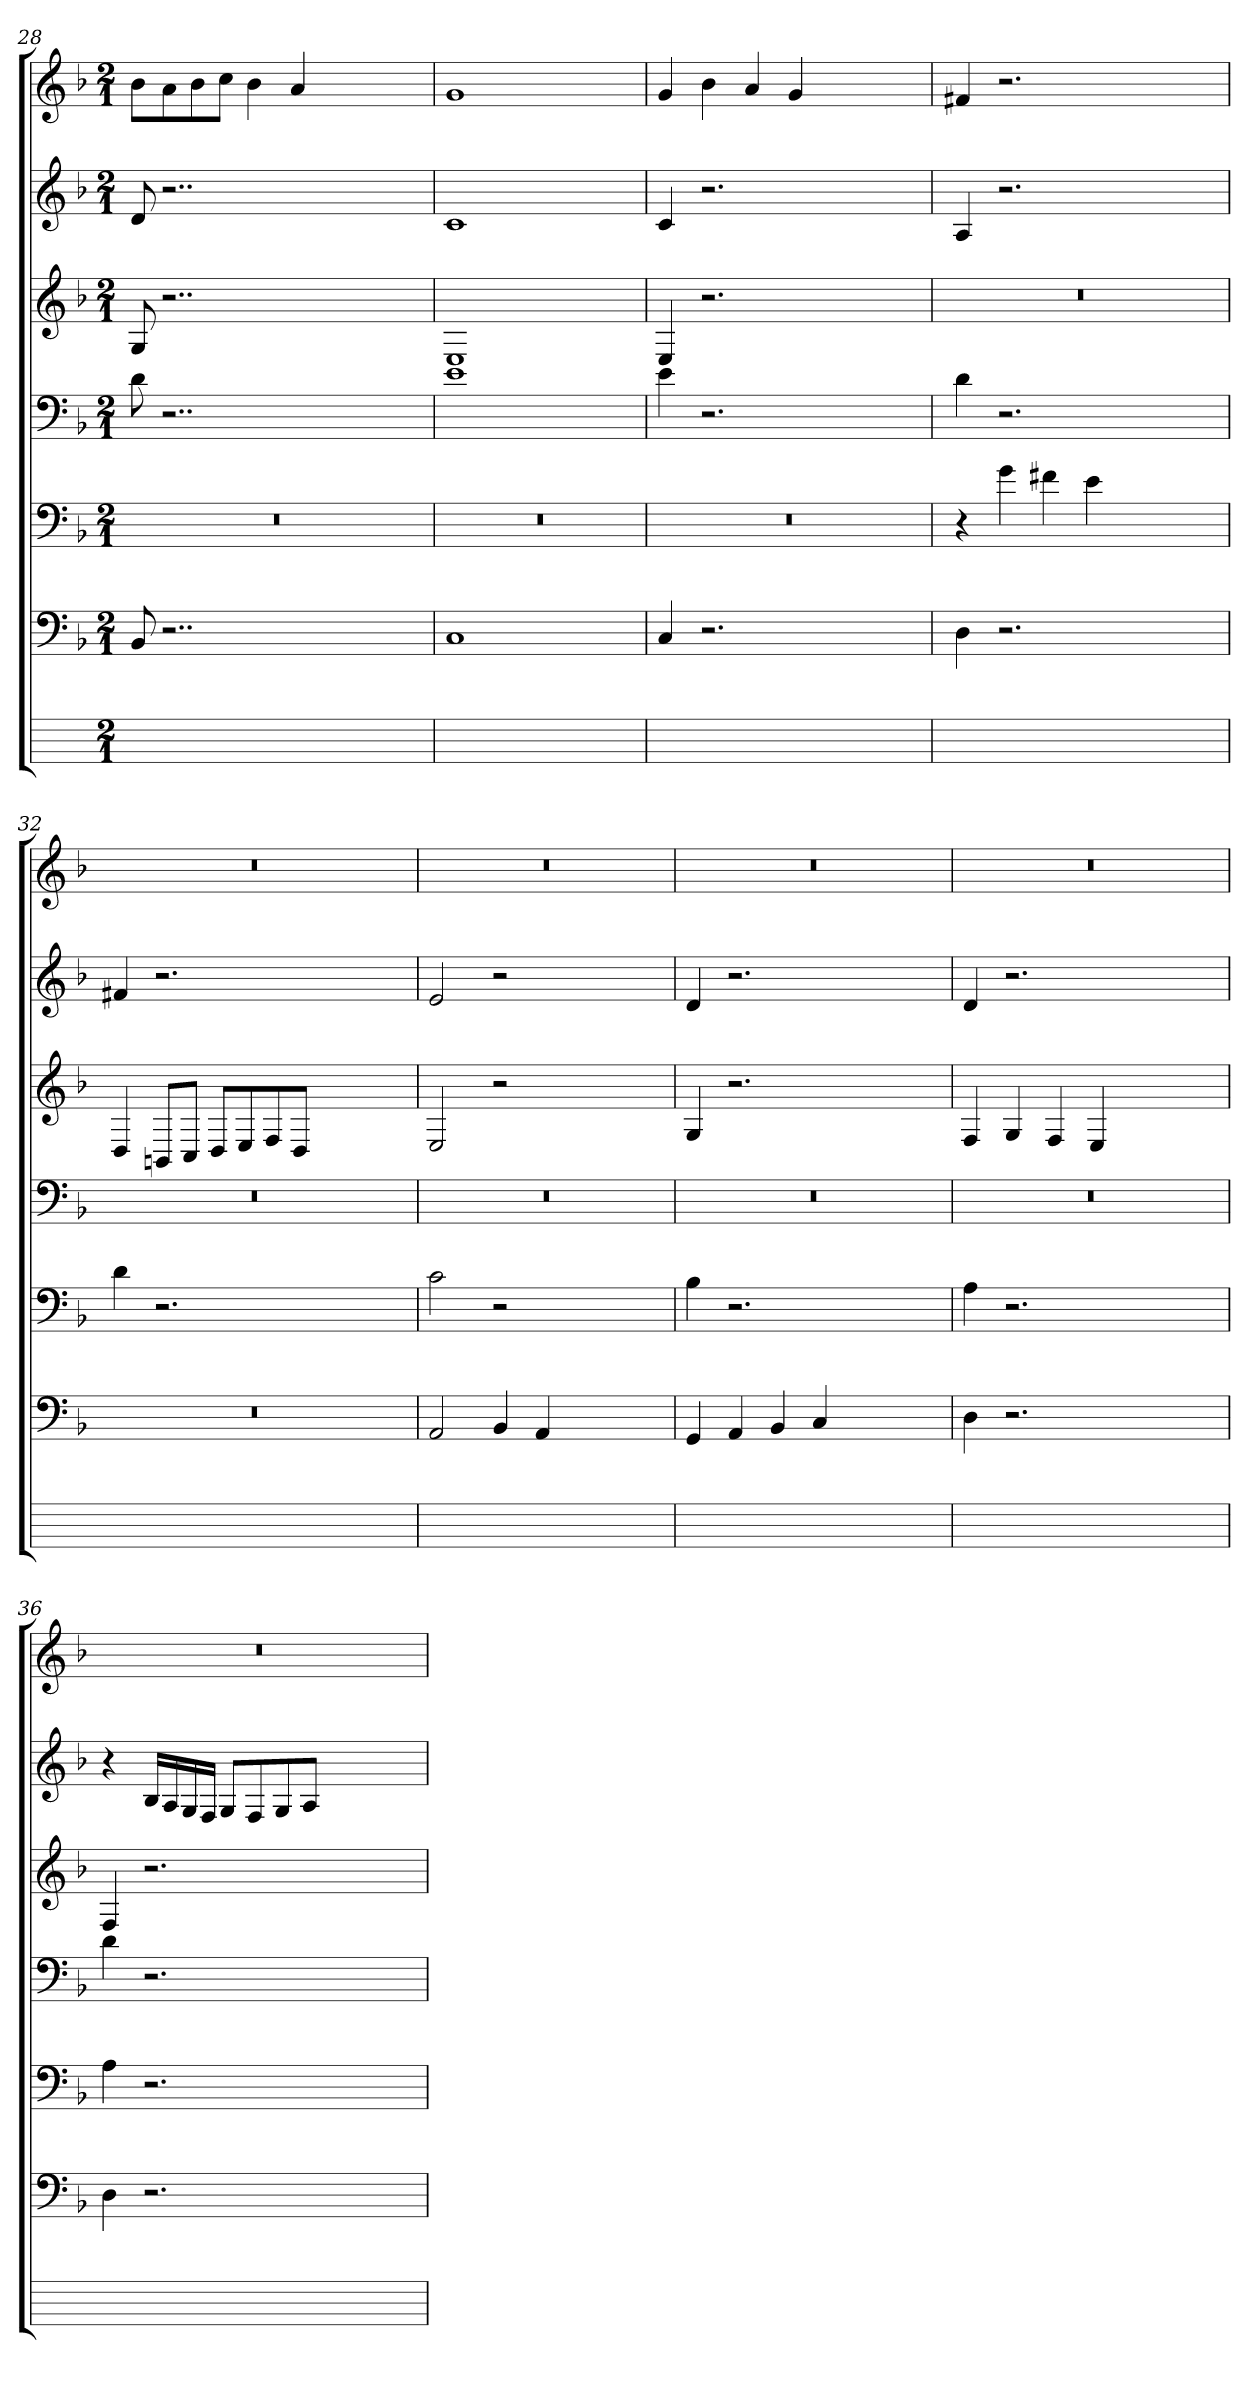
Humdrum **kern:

**kern	**kern	**kern	**kern	**kern	**kern	**kern
*part7	*part6	*part5	*part4	*part3	*part2	*part1
*staff7	*staff6	*staff5	*staff4	*staff3	*staff2	*staff1
*	*clefF4	*clefF4	*clefF4	*clefG2	*clefG2	*clefG2
*	*k[b-]	*k[b-]	*k[b-]	*k[b-]	*k[b-]	*k[b-]
*	*F:	*F:	*F:	*F:	*F:	*F:
*M2/1	*M2/1	*M2/1	*M2/1	*M2/1	*M2/1	*M2/1
=28	=28	=28	=28	=28	=28	=28
0ryy	8BB-	0r	8d	8G	8d	8b-L
.	2..r	.	2..r	2..r	2..r	8ai
.	.	.	.	.	.	8b-i
.	.	.	.	.	.	8cciJ
.	.	.	.	.	.	4b-i
.	.	.	.	.	.	4ai
.	1ryy	.	1ryy	1ryy	1ryy	1ryy
=29	=29	=29	=29	=29	=29	=29
0ryy	1C	0r	1e	1E	1c	1g
.	1ryy	.	1ryy	1ryy	1ryy	1ryy
=30	=30	=30	=30	=30	=30	=30
0ryy	4Cj	0r	4ej	4Ej	4cj	4gj
.	2.r	.	2.r	2.r	2.r	4b-i
.	.	.	.	.	.	4ai
.	.	.	.	.	.	4gi
.	1ryy	.	1ryy	1ryy	1ryy	1ryy
=31	=31	=31	=31	=31	=31	=31
0ryy	4D	4r	4d	0r	4A	4f#XZ
.	2.r	4gi	2.r	.	2.r	2.r
.	.	4f#i	.	.	.	.
.	.	4ei	.	.	.	.
.	1ryy	1ryy	1ryy	.	1ryy	1ryy
=32	=32	=32	=32	=32	=32	=32
0ryy	0r	4d	0r	4D	4f#XZ	0r
.	.	2.r	.	8BBniL	2.r	.
.	.	.	.	8CiJ	.	.
.	.	.	.	8DiL	.	.
.	.	.	.	8Ei	.	.
.	.	.	.	8Fi	.	.
.	.	.	.	8DiJ	.	.
.	.	1ryy	.	1ryy	1ryy	.
=33	=33	=33	=33	=33	=33	=33
0ryy	2AAV	2c	0r	2E	2e	0r
.	4BB-i	2r	.	2r	2r	.
.	4AAi	.	.	.	.	.
.	1ryy	1ryy	.	1ryy	1ryy	.
=34	=34	=34	=34	=34	=34	=34
0ryy	4GG	4B-	0r	4G	4d	0r
.	4AAi	2.r	.	2.r	2.r	.
.	4BB-i	.	.	.	.	.
.	4Ci	.	.	.	.	.
.	1ryy	1ryy	.	1ryy	1ryy	.
=35	=35	=35	=35	=35	=35	=35
0ryy	4D	4A	0r	4F	4d	0r
.	2.r	2.r	.	4Gi	2.r	.
.	.	.	.	4Fi	.	.
.	.	.	.	4E	.	.
.	1ryy	1ryy	.	1ryy	1ryy	.
=36	=36	=36	=36	=36	=36	=36
0ryy	4Dj	4Aj	4dj	4F	4r	0r
.	2.r	2.r	2.r	2.r	16B-iLL	.
.	.	.	.	.	16Ai	.
.	.	.	.	.	16Gi	.
.	.	.	.	.	16FiJJ	.
.	.	.	.	.	8GiL	.
.	.	.	.	.	8Fi	.
.	.	.	.	.	8Gi	.
.	.	.	.	.	8AiJ	.
.	1ryy	1ryy	1ryy	1ryy	1ryy	.
=	=	=	=	=	=	=
*-	*-	*-	*-	*-	*-	*-
